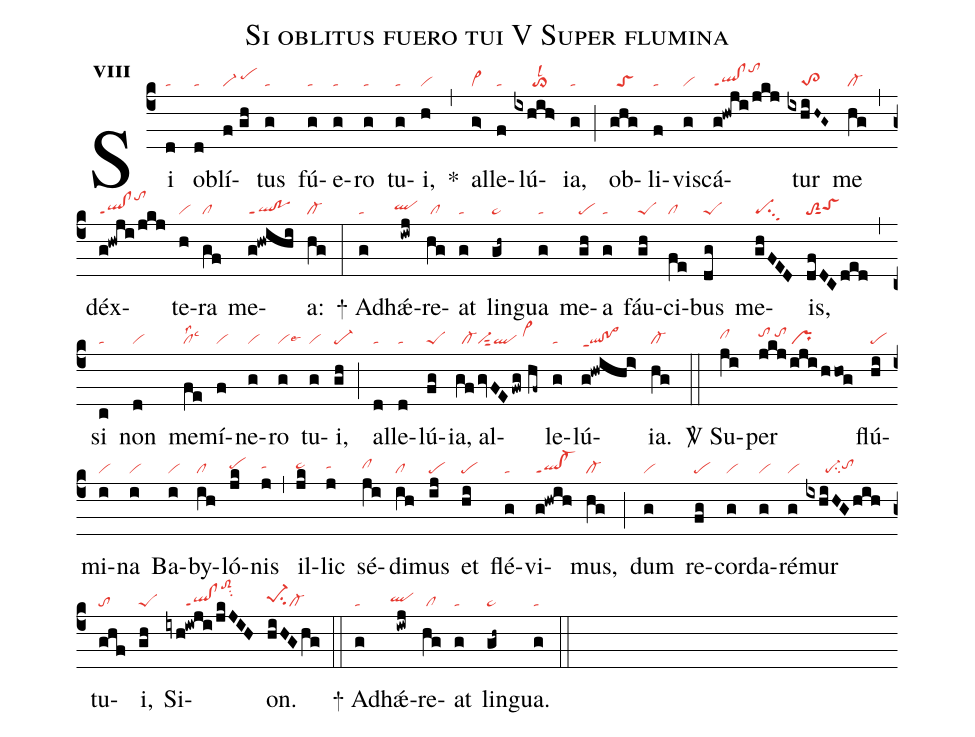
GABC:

name:Si oblitus fuero tui V Super flumina;
office-part:re;
mode:8;
nabc-lines:1;
%%
initial-style: 1;
name:Si oblitus fuero tui;
mode: 8;
office-part: Responsorium;
annotation: Resp.;
annotation: viii;
nabc-lines:1;
%%
(c4) Si(d|ta) o(d|ta)blí(f//gh|vi-/pehi)tus(g|ta) fú(g|ta)e(g|ta)ro(g|ta) tu(g|ta)i,(h|vi) <sp>*</sp>(,) al(g>|vi>)le(f|ta)lú(ixhih>|//////to>lsl2)ia,(g|ta) (;) ob(ghg|//toS)li(f|ta)vis(g|vi)cá(g!hwji/jkj|ql!clppt1tohl)tur(ixhiH~G~|////to>2) me(hg|cl-) (,) déx(g!hwji/jkj|ql!clppt1tohl)te(h|vi)ra(gf|cl) me(g!hwihi|ql!poppt1)a:(hg|cl-) (:)

<sp>+</sp> Ad(g|ta)hǽ(iwj|``qlhh)re(hg|/cl)at(g|ta) lin(gh~|pe~)gua(g|ta) me(gh|pe)a(g|ta) fáu(gh|peS)ci(fe|cl)bus(dg|peS) me(ghFED|pesu3)is,(dfDCded|toS2sut1toShh) (,) si(c|ta) non(d|vi) me(fe|cllss2lsc3)mí(f|vi)ne(g|vi)ro(g|vilse6) tu(g|vi)i,(gh|pe-) (;) al(d|ta)le(d|ta)lú(fg|peS)ia, al(gfgvFE/fwg//hf~|//cl-vi-sut2ql/vi>hi)le(g|ta)lú(g!hwihi>|ql!po>ppt1)ia.(hg|cl-) (::)

<sp>V/</sp> Su(ji|clhh)per(jkj/iji/hhog|tohi/tohi/pr) flú(hi|pe)mi(i|vi)na(i|vi) Ba(i|vi)by(ih|cl)ló(jk|pehh)nis(j|tahh) (,) il(jk|pe~hh)lic(j|tahh) sé(ji|clhh)di(ih|cl)mus(ij|pe) et(hi|pe) flé(g|ta)vi(g!hwih|ql!cl-ppt1)mus,(hg|cl-) (;) dum(g|vi) re(fg|pe)cor(g|vi)da(g|vi)ré(g|vi)mur(ixhiHGhih|//////pe-su2tohh) tu(ghf|to)i,(gh|peS) Si(iyh!iwji/jkJIH|//////ql!clppt1toS2hmsu2)on.(hiHGhg|pe-1hhsu2cl-) (::)

<sp>+</sp> Ad(g|ta)hǽ(iwj|``qlhh)re(hg|/cl)at(g|ta) lin(gh~|pe~)gua.(g|ta) (::)
